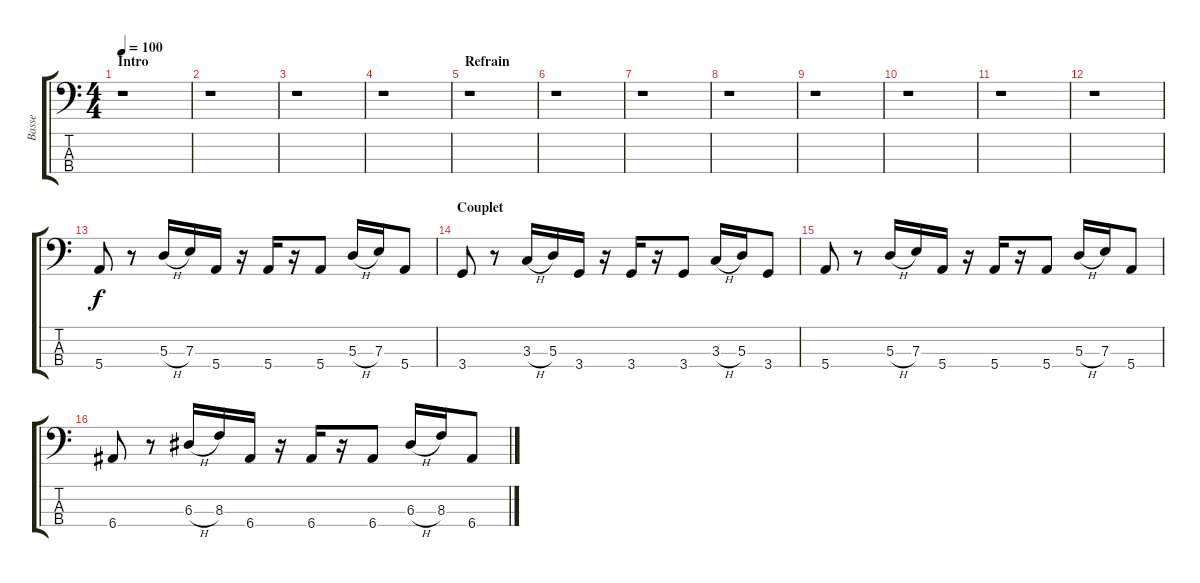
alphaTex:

\track ("Basse" "Basse") {instrument electricbassfinger}
\staff {score tabs}
\tuning (G2 D2 A1 E1) {hide}
\ts (4 4)
\section ("" "Intro")
\tempo 100
\clef f4
\ks c
r.1{dy f instrument electricbassfinger} |
r.1 |
r.1 |
r.1 |
\section ("" "Refrain")
r.1 |
r.1 |
r.1 |
r.1 |
r.1 |
r.1 |
r.1 |
r.1 |
5.4.8 r.8 5.3{h}.16 7.3.16 5.4.16 r.16 5.4.16 r.16 5.4.8 5.3{h}.16 7.3.16 5.4.8 |
\section ("" "Couplet")
3.4.8 r.8 3.3{h}.16 5.3.16 3.4.16 r.16 3.4.16 r.16 3.4.8 3.3{h}.16 5.3.16 3.4.8 |
5.4.8 r.8 5.3{h}.16 7.3.16 5.4.16 r.16 5.4.16 r.16 5.4.8 5.3{h}.16 7.3.16 5.4.8 |
6.4.8 r.8 6.3{h}.16 8.3.16 6.4.16 r.16 6.4.16 r.16 6.4.8 6.3{h}.16 8.3.16 6.4.8
